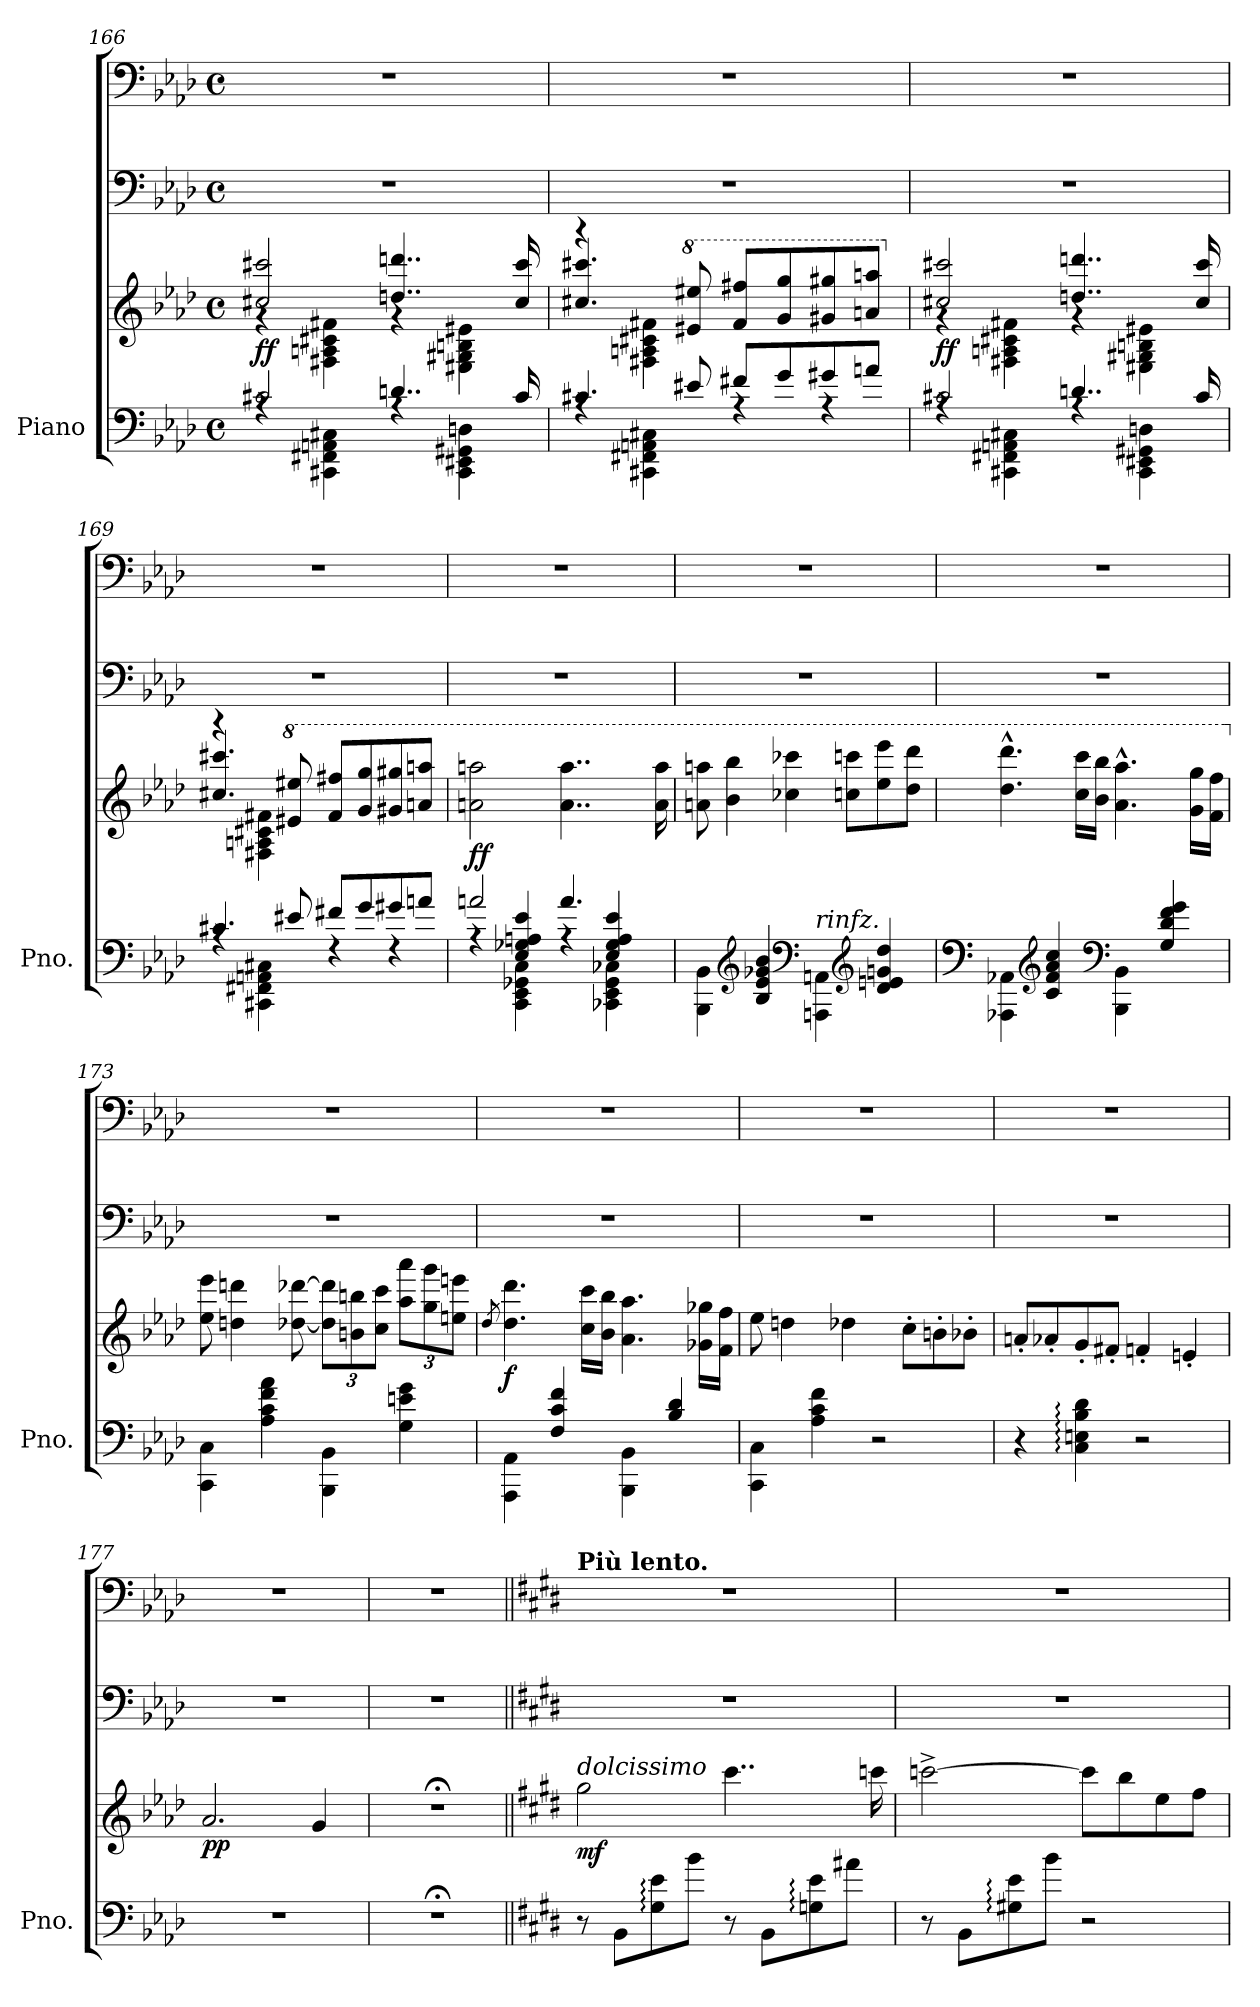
**kern	**kern	**kern	**kern	**dynam
*part1	*part1	*part1	*part1	*part1
*staff4	*staff3	*staff2	*staff1	*staff1/2/3/4
*I"Piano	*	*	*	*
*I'Pno.	*	*	*	*
*clefF4	*clefG2	*clefF4	*clefF4	*
*k[b-e-a-d-]	*k[b-e-a-d-]	*k[b-e-a-d-]	*k[b-e-a-d-]	*
*M4/4	*M4/4	*M4/4	*M4/4	*
*met(c)	*met(c)	*met(c)	*met(c)	*
=166	=166	=166	=166	=166
*^	*^	*	*	*
!	!	!	!	!	!	!LO:DY:b=3
2c#X/	4rA	4rg	2cc#X/ 2ccc#X/	1r	1r	ff
.	4CC#X\ 4FF#X\ 4AAn\ 4C#X\	4F#X\ 4An\ 4c#X\ 4f#X\	.	.	.	.
4..dn/	4rA	4rg	4..ddn/ 4..dddn/	.	.	.
.	4CC#\ 4EE#X\ 4GG#X\ 4Dn\	4E#X\ 4G#X\ 4Bn\ 4e#X\	.	.	.	.
16c#/	.	.	16cc#/ 16ccc#/	.	.	.
!!LO:LB:g=z
=167	=167	=167	=167	=167	=167	=167
4.c#X/	4rA	4r	4.cc#X/ 4.ccc#X/	1r	1r	.
.	4CC#X\ 4FF#X\ 4AAn\ 4C#X\	4F#X\ 4An\ 4c#X\ 4f#X\	.	.	.	.
*	*	*8va	*	*	*	*
8e#X/	.	.	8ee#X/ 8eee#X/	.	.	.
8f#X/L	4rA	2ryy	8ff#/ 8fff#X/L	.	.	.
8g/	.	.	8gg/ 8ggg/	.	.	.
8g#X/	4rA	.	8gg#X/ 8ggg#X/	.	.	.
8an/J	.	.	8aan/ 8aaan/J	.	.	.
=168	=168	=168	=168	=168	=168	=168
*	*	*X8va	*	*	*	*
*	*	*	*	*	*MM70	*
!	!	!	!	!	!	!LO:DY:b=3
2c#X/	4rA	4rg	2cc#X/ 2ccc#X/	1r	1r	ff
.	4CC#X\ 4FF#X\ 4AAn\ 4C#X\	4F#X\ 4An\ 4c#X\ 4f#X\	.	.	.	.
4..dn/	4rA	4rg	4..ddn/ 4..dddn/	.	.	.
.	4CC#\ 4EE#X\ 4GG#X\ 4Dn\	4E#X\ 4G#X\ 4Bn\ 4e#X\	.	.	.	.
16c#/	.	.	16cc#/ 16ccc#/	.	.	.
=169	=169	=169	=169	=169	=169	=169
4.c#X/	4rA	4r	4.cc#X/ 4.ccc#X/	1r	1r	.
.	4CC#X\ 4FF#X\ 4AAn\ 4C#X\	4F#X\ 4An\ 4c#X\ 4f#X\	.	.	.	.
*	*	*8va	*	*	*	*
8e#X/	.	.	8ee#X/ 8eee#X/	.	.	.
8f#X/L	4rF	2ryy	8ff#/ 8fff#X/L	.	.	.
8g/	.	.	8gg/ 8ggg/	.	.	.
8g#X/	4rF	.	8gg#X/ 8ggg#X/	.	.	.
8an/J	.	.	8aan/ 8aaan/J	.	.	.
*v	*v	*	*	*	*	*
*	*v	*v	*	*	*
!!LO:LB:g=z
=170	=170	=170	=170	=170
*	*	*	*MM70	*
*^	*^	*	*	*
*	*^	*	*	*	*	*
!	!	!	!	!	!	!	!LO:DY:b=3
*	*	*	*v	*v	*	*	*
2an/	4rA	4ryy	2aan\ 2aaan\	1r	1r	ff
.	4CC\ 4EE-\ 4GG-X\ 4C\	4E-/ 4G-X/ 4An/ 4e-/	.	.	.	.
4.a/	4rA	4ryy	4..aa\ 4..aaa\	.	.	.
.	4CC-X\ 4EE-\ 4GG-\ 4C-X\	4E-/ 4G-/ 4A/ 4e-/	.	.	.	.
8ryy	.	.	.	.	.	.
.	.	.	16aa\ 16aaa\	.	.	.
*v	*v	*v	*	*	*	*
=171	=171	=171	=171	=171
*	*	*	*MM55	*
4BBB-\ 4BB-\	8aan\ 8aaan\	1r	1r	.
.	4bb-\ 4bbb-\	.	.	.
*clefG2	*	*	*	*
4B-/ 4e-/ 4g-X/ 4b-/	.	.	.	.
.	4ccc-X\ 4cccc-X\	.	.	.
*clefF4	*	*	*	*
!LO:TX:a:i:t=rinfz.	!	!	!	!
4AAAn\ 4AAn\	.	.	.	.
.	8cccn\ 8ccccn\L	.	.	.
*clefG2	*	*	*	*
4d-/ 4en/ 4gn/ 4dd-/	8eee-\ 8eeee-\	.	.	.
.	8ddd-\ 8dddd-\J	.	.	.
=172	=172	=172	=172	=172
*clefF4	*	*	*	*
4AAA-X\ 4AA-X\	4.ddd-\^^ 4.dddd-\^^	1r	1r	.
*clefG2	*	*	*	*
4c/ 4f/ 4a-/ 4cc/	.	.	.	.
.	16ccc\ 16cccc\LL	.	.	.
.	16bb-\ 16bbb-\JJ	.	.	.
*clefF4	*	*	*	*
4BBB-\ 4BB-\	4.aa-\^^ 4.aaa-\^^	.	.	.
4G/ 4d-/ 4f/ 4g/	.	.	.	.
.	16gg\ 16ggg\LL	.	.	.
.	16ff\ 16fff\JJ	.	.	.
=173	=173	=173	=173	=173
*	*X8va	*	*	*
4CC\ 4C\	8ee-\ 8eee-\	1r	1r	.
.	4ddn\ 4dddn\	.	.	.
4A-\ 4c\ 4f\ 4a-\	.	.	.	.
.	[8dd-X\ [8ddd-X\	.	.	.
*	*Xbrackettup	*	*	*
4BBB-\ 4BB-\	12dd-\] 12ddd-\]L	.	.	.
.	12bn\ 12bbn\	.	.	.
.	12cc\ 12ccc\J	.	.	.
4G\ 4en\ 4g\	12aa-\ 12aaa-\L	.	.	.
.	12gg\ 12ggg\	.	.	.
.	12een\ 12eeen\J	.	.	.
!!LO:LB:g=z
=174	=174	=174	=174	=174
.	8qdd-/	.	.	.
!	!	!	!	!LO:DY:b=3
4AAA-\ 4AA-\	4.dd-\ 4.ddd-\	1r	1r	f
4F/ 4c/ 4f/	.	.	.	.
.	16cc\ 16ccc\LL	.	.	.
.	16b-\ 16bb-\JJ	.	.	.
4BBB-\ 4BB-\	4.a-\ 4.aa-\	.	.	.
4B-/ 4d-/	.	.	.	.
.	16g-X\ 16gg-X\LL	.	.	.
.	16f\ 16ff\JJ	.	.	.
=175	=175	=175	=175	=175
*	*	*	*MM60	*
4CC\ 4C\	8ee-\	1r	1r	.
.	4ddn\	.	.	.
4A-\ 4c\ 4f\	.	.	.	.
.	4dd-X\	.	.	.
2r	.	.	.	.
.	8cc'\L	.	.	.
.	8bn'\	.	.	.
.	8b-X'\J	.	.	.
=176	=176	=176	=176	=176
4r	8an'/L	1r	1r	.
.	8a-X'/	.	.	.
4C\: 4En\: 4B-\: 4d-\:	8g'/	.	.	.
.	8f#X'/J	.	.	.
2r	4fn'/	.	.	.
.	4en'/	.	.	.
=177	=177	=177	=177	=177
!	!	!	!	!LO:DY:b=3
1r	2.a-/	1r	1r	pp
.	4g/	.	.	.
=178	=178	=178	=178	=178
1r;<	1r;<	1r	1r	.
!!LO:PB:g=z
=179||	=179||	=179||	=179||	=179||
*k[f#c#g#d#]	*k[f#c#g#d#]	*k[f#c#g#d#]	*k[f#c#g#d#]	*
!	!	!	!LO:TX:a:B:t=Più lento.	!
!	!LO:TX:a:i:t=dolcissimo	!	!	!
!	!	!	!	!LO:DY:b=3
8r	2gg#\	1r	1r	mf
8BB\L	.	.	.	.
8G#\: 8e\:	.	.	.	.
8b\J	.	.	.	.
8r	4..ccc#\	.	.	.
8BB\L	.	.	.	.
8Gn\: 8e\:	.	.	.	.
8a#X\J	.	.	.	.
.	16cccn\	.	.	.
=180	=180	=180	=180	=180
*	*	*	*MM65	*
8r	[2cccn^\	1r	1r	.
8BB\L	.	.	.	.
8G#X\: 8e\:	.	.	.	.
8b\J	.	.	.	.
2r	8ccc\L]	.	.	.
.	8bb\	.	.	.
.	8ee\	.	.	.
.	8ff#\J	.	.	.
=	=	=	=	=
*-	*-	*-	*-	*-
